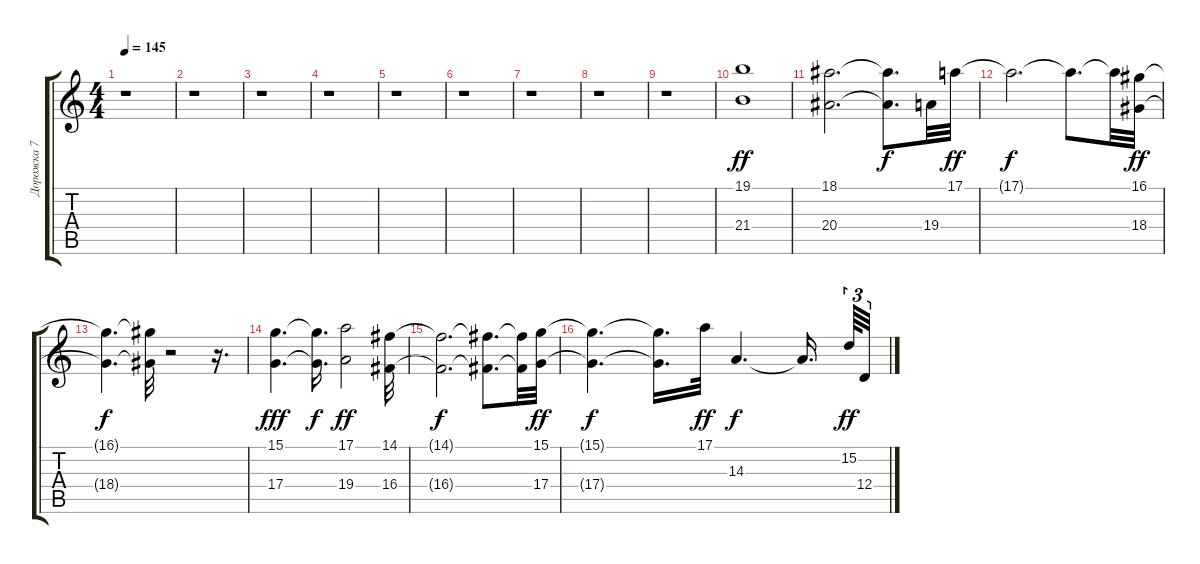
\track ("Дорожка 7" "Дорожка 7") {instrument stringensemble1}
\staff {score tabs}
\tuning (E4 B3 G3 D3 A2 E2) {hide}
\ts (4 4)
\tempo 145
\clef g2
\ks c
r.1{dy ff} |
r.1 |
r.1 |
r.1 |
r.1 |
r.1 |
r.1 |
r.1 |
r.1 |
(19.1 21.4).1 |
(18.1 20.4).2{d} (18.1{t} 20.4{t}).8{d dy f} 19.4.32 17.1.32{dy ff} |
17.1{t}.2{d dy f} 17.1{t}.8{d} 17.1{t}.32 (16.1 18.4).32{dy ff} |
(16.1{t} 18.4{t}).4{d dy f} (16.1{t} 18.4{t}).32 r.2 r.16{d} |
(15.1 17.4).4{d dy fff} (15.1{t} 17.4{t}).16{d dy f} (17.1 19.4).2{dy ff} (14.1 16.4).32 |
(14.1{t} 16.4{t}).2{d dy f} (14.1{t} 16.4{t}).8{d} (14.1{t} 16.4{t}).32 (15.1 17.4).32{dy ff} |
(15.1{t} 17.4{t}).4{d dy f} (15.1{t} 17.4{t}).16{d} 17.1.32{dy ff} 14.3.4{d dy f} 14.3{t}.16{d} 15.2.64{tu (3 2) dy ff} 12.4.32{tu (3 2)}
